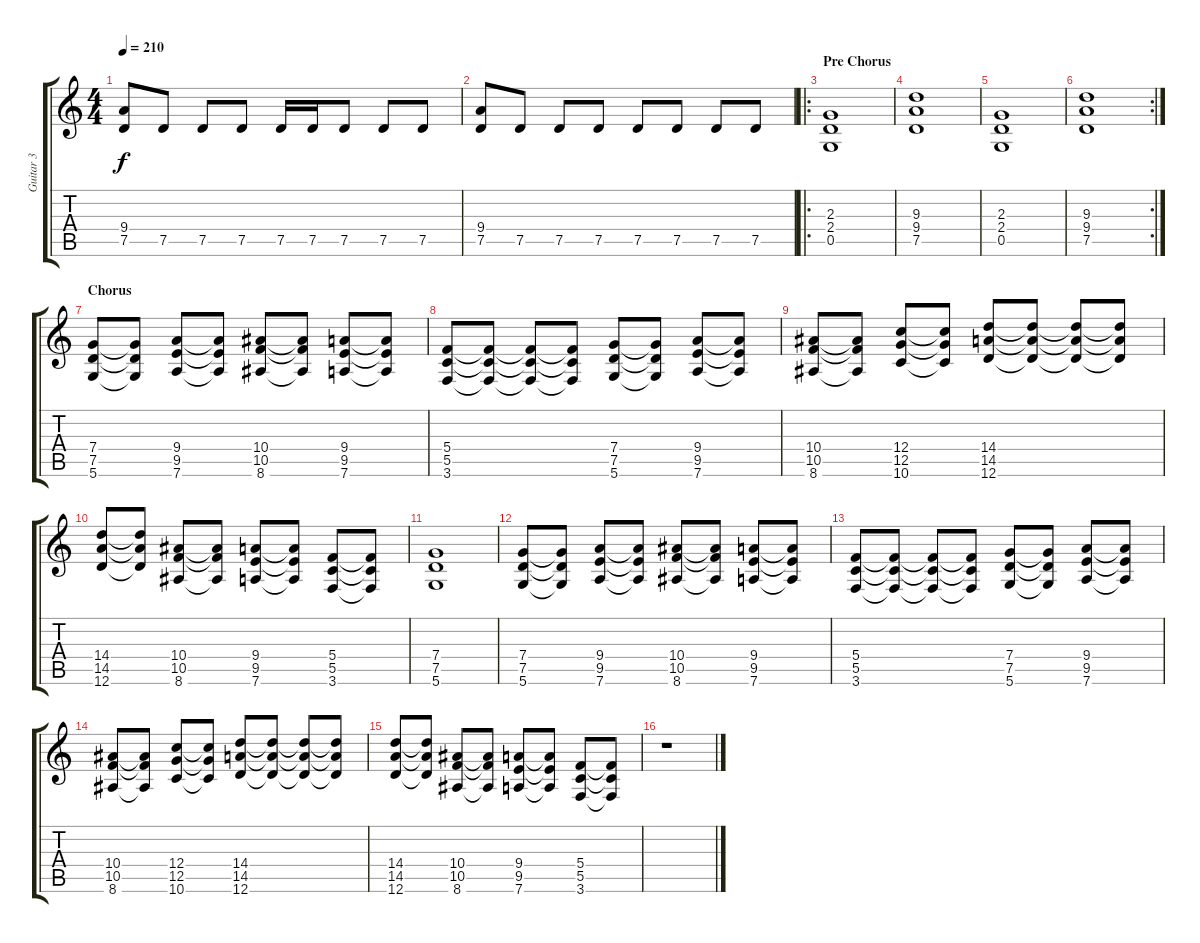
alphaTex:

\track ("Guitar 3" "Guitar 3") {instrument distortionguitar}
\staff {score tabs}
\tuning (D4 A3 F3 C3 G2 D2) {hide}
\ts (4 4)
\tempo 210
\clef g2
\ks c
(9.4 7.5).8{dy f} 7.5.8 7.5.8 7.5.8 7.5.16 7.5.16 7.5.8 7.5.8 7.5.8 |
(9.4 7.5).8 7.5.8 7.5.8 7.5.8 7.5.8 7.5.8 7.5.8 7.5.8 |
\ro
\section ("" "Pre Chorus")
(2.3 2.4 0.5).1 |
(9.3 9.4 7.5).1 |
(2.3 2.4 0.5).1 |
\rc 2
(9.3 9.4 7.5).1 |
\section ("" "Chorus")
(7.4 7.5 5.6).8 (7.4{t} 7.5{t} 5.6{t}).8 (9.4 9.5 7.6).8 (9.4{t} 9.5{t} 7.6{t}).8 (10.4 10.5 8.6).8 (10.4{t} 10.5{t} 8.6{t}).8 (9.4 9.5 7.6).8 (9.4{t} 9.5{t} 7.6{t}).8 |
(5.4 5.5 3.6).8 (5.4{t} 5.5{t} 3.6{t}).8 (5.4{t} 5.5{t} 3.6{t}).8 (5.4{t} 5.5{t} 3.6{t}).8 (7.4 7.5 5.6).8 (7.4{t} 7.5{t} 5.6{t}).8 (9.4 9.5 7.6).8 (9.4{t} 9.5{t} 7.6{t}).8 |
(10.4 10.5 8.6).8 (10.4{t} 10.5{t} 8.6{t}).8 (12.4 12.5 10.6).8 (12.4{t} 12.5{t} 10.6{t}).8 (14.4 14.5 12.6).8 (14.4{t} 14.5{t} 12.6{t}).8 (14.4{t} 14.5{t} 12.6{t}).8 (14.4{t} 14.5{t} 12.6{t}).8 |
(14.4 14.5 12.6).8 (14.4{t} 14.5{t} 12.6{t}).8 (10.4 10.5 8.6).8 (10.4{t} 10.5{t} 8.6{t}).8 (9.4 9.5 7.6).8 (9.4{t} 9.5{t} 7.6{t}).8 (5.4 5.5 3.6).8 (5.4{t} 5.5{t} 3.6{t}).8 |
(7.4 7.5 5.6).1 |
(7.4 7.5 5.6).8 (7.4{t} 7.5{t} 5.6{t}).8 (9.4 9.5 7.6).8 (9.4{t} 9.5{t} 7.6{t}).8 (10.4 10.5 8.6).8 (10.4{t} 10.5{t} 8.6{t}).8 (9.4 9.5 7.6).8 (9.4{t} 9.5{t} 7.6{t}).8 |
(5.4 5.5 3.6).8 (5.4{t} 5.5{t} 3.6{t}).8 (5.4{t} 5.5{t} 3.6{t}).8 (5.4{t} 5.5{t} 3.6{t}).8 (7.4 7.5 5.6).8 (7.4{t} 7.5{t} 5.6{t}).8 (9.4 9.5 7.6).8 (9.4{t} 9.5{t} 7.6{t}).8 |
(10.4 10.5 8.6).8 (10.4{t} 10.5{t} 8.6{t}).8 (12.4 12.5 10.6).8 (12.4{t} 12.5{t} 10.6{t}).8 (14.4 14.5 12.6).8 (14.4{t} 14.5{t} 12.6{t}).8 (14.4{t} 14.5{t} 12.6{t}).8 (14.4{t} 14.5{t} 12.6{t}).8 |
(14.4 14.5 12.6).8 (14.4{t} 14.5{t} 12.6{t}).8 (10.4 10.5 8.6).8 (10.4{t} 10.5{t} 8.6{t}).8 (9.4 9.5 7.6).8 (9.4{t} 9.5{t} 7.6{t}).8 (5.4 5.5 3.6).8 (5.4{t} 5.5{t} 3.6{t}).8 |
r.1
